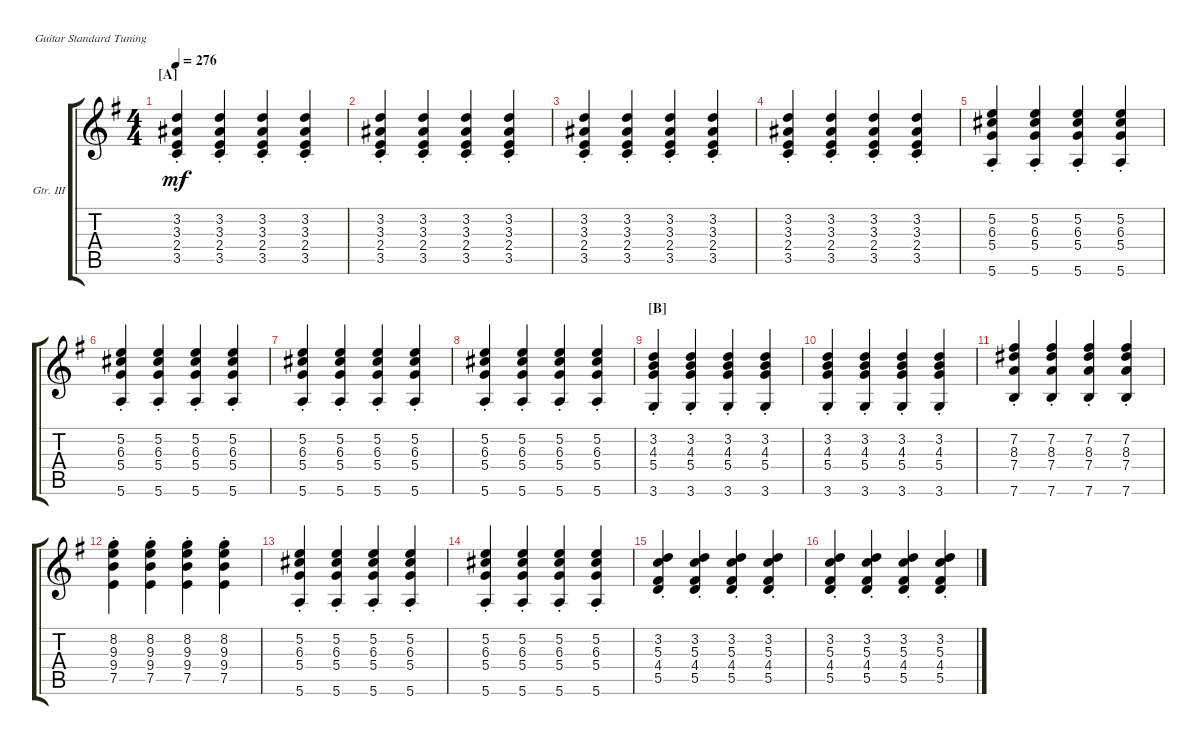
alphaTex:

\defaultSystemsLayout 4
\bracketExtendMode groupsimilarinstruments
\firstSystemTrackNameOrientation horizontal
\otherSystemsTrackNameOrientation horizontal
\track ("Guitar III" "Gtr. III") {instrument acousticguitarsteel}
\staff {score tabs}
\tuning (E4 B3 G3 D3 A2 E2)
\ts (4 4)
\section ("A" "")
\tempo 276
\clef g2
\scale
0.25
\ks g
(3.5{st} 2.4{st} 3.3{st} 3.2{st}).4{dy mf} (3.5{st} 2.4{st} 3.3{st} 3.2{st}).4 (3.5{st} 2.4{st} 3.3{st} 3.2{st}).4 (3.5{st} 2.4{st} 3.3{st} 3.2{st}).4 |
\scale
0.25 (3.5{st} 2.4{st} 3.3{st} 3.2{st}).4 (3.5{st} 2.4{st} 3.3{st} 3.2{st}).4 (3.5{st} 2.4{st} 3.3{st} 3.2{st}).4 (3.5{st} 2.4{st} 3.3{st} 3.2{st}).4 |
\scale
0.25 (3.5{st} 2.4{st} 3.3{st} 3.2{st}).4 (3.5{st} 2.4{st} 3.3{st} 3.2{st}).4 (3.5{st} 2.4{st} 3.3{st} 3.2{st}).4 (3.5{st} 2.4{st} 3.3{st} 3.2{st}).4 |
\scale
0.25 (3.5{st} 2.4{st} 3.3{st} 3.2{st}).4 (3.5{st} 2.4{st} 3.3{st} 3.2{st}).4 (3.5{st} 2.4{st} 3.3{st} 3.2{st}).4 (3.5{st} 2.4{st} 3.3{st} 3.2{st}).4 |
\scale
0.25 (5.6{st} 5.4{st} 6.3{st} 5.2{st}).4 (5.6{st} 5.4{st} 6.3{st} 5.2{st}).4 (5.6{st} 5.4{st} 6.3{st} 5.2{st}).4 (5.6{st} 5.4{st} 6.3{st} 5.2{st}).4 |
\scale
0.25 (5.6{st} 5.4{st} 6.3{st} 5.2{st}).4 (5.6{st} 5.4{st} 6.3{st} 5.2{st}).4 (5.6{st} 5.4{st} 6.3{st} 5.2{st}).4 (5.6{st} 5.4{st} 6.3{st} 5.2{st}).4 |
\scale
0.25 (5.6{st} 5.4{st} 6.3{st} 5.2{st}).4 (5.6{st} 5.4{st} 6.3{st} 5.2{st}).4 (5.6{st} 5.4{st} 6.3{st} 5.2{st}).4 (5.6{st} 5.4{st} 6.3{st} 5.2{st}).4 |
\scale
0.25 (5.6{st} 5.4{st} 6.3{st} 5.2{st}).4 (5.6{st} 5.4{st} 6.3{st} 5.2{st}).4 (5.6{st} 5.4{st} 6.3{st} 5.2{st}).4 (5.6{st} 5.4{st} 6.3{st} 5.2{st}).4 |
\section ("B" "")
\scale
0.25 (3.2{st} 4.3{st} 5.4{st} 3.6{st}).4 (3.2{st} 4.3{st} 5.4{st} 3.6{st}).4 (3.2{st} 4.3{st} 5.4{st} 3.6{st}).4 (3.2{st} 4.3{st} 5.4{st} 3.6{st}).4 |
\scale
0.25 (3.2{st} 4.3{st} 5.4{st} 3.6{st}).4 (3.2{st} 4.3{st} 5.4{st} 3.6{st}).4 (3.2{st} 4.3{st} 5.4{st} 3.6{st}).4 (3.2{st} 4.3{st} 5.4{st} 3.6{st}).4 |
\scale
0.25 (7.6{st} 7.4{st} 8.3{st} 7.2{st}).4 (7.6{st} 7.4{st} 8.3{st} 7.2{st}).4 (7.6{st} 7.4{st} 8.3{st} 7.2{st}).4 (7.6{st} 7.4{st} 8.3{st} 7.2{st}).4 |
\scale
0.25 (7.5{st} 9.4{st} 9.3{st} 8.2{st}).4 (7.5{st} 9.4{st} 9.3{st} 8.2{st}).4 (7.5{st} 9.4{st} 9.3{st} 8.2{st}).4 (7.5{st} 9.4{st} 9.3{st} 8.2{st}).4 |
\scale
0.25 (5.6{st} 5.4{st} 6.3{st} 5.2{st}).4 (5.6{st} 5.4{st} 6.3{st} 5.2{st}).4 (5.6{st} 5.4{st} 6.3{st} 5.2{st}).4 (5.6{st} 5.4{st} 6.3{st} 5.2{st}).4 |
\scale
0.25 (5.6{st} 5.4{st} 6.3{st} 5.2{st}).4 (5.6{st} 5.4{st} 6.3{st} 5.2{st}).4 (5.6{st} 5.4{st} 6.3{st} 5.2{st}).4 (5.6{st} 5.4{st} 6.3{st} 5.2{st}).4 |
\scale
0.25 (5.5{st} 4.4{st} 5.3{st} 3.2{st}).4 (5.5{st} 4.4{st} 5.3{st} 3.2{st}).4 (5.5{st} 4.4{st} 5.3{st} 3.2{st}).4 (5.5{st} 4.4{st} 5.3{st} 3.2{st}).4 |
\scale
0.25 (5.5{st} 4.4{st} 5.3{st} 3.2{st}).4 (5.5{st} 4.4{st} 5.3{st} 3.2{st}).4 (5.5{st} 4.4{st} 5.3{st} 3.2{st}).4 (5.5{st} 4.4{st} 5.3{st} 3.2{st}).4
